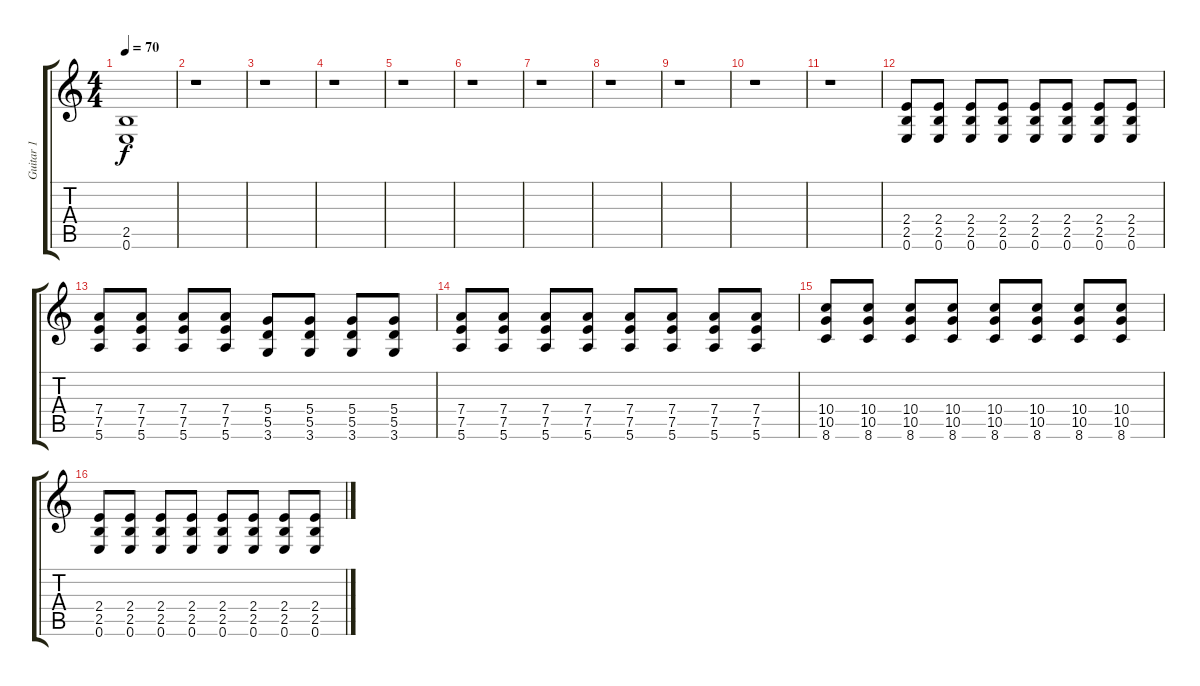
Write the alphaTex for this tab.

\track ("Guitar 1" "Guitar 1") {instrument distortionguitar}
\staff {score tabs}
\tuning (E4 B3 G3 D3 A2 E2) {hide}
\ts (4 4)
\tempo 70
\clef g2
\ks c
(2.5{t} 0.6{t}).1{dy f} |
r.1 |
r.1 |
r.1 |
r.1 |
r.1 |
r.1 |
r.1 |
r.1 |
r.1 |
r.1 |
(2.4 2.5 0.6).8 (2.4 2.5 0.6).8 (2.4 2.5 0.6).8 (2.4 2.5 0.6).8 (2.4 2.5 0.6).8 (2.4 2.5 0.6).8 (2.4 2.5 0.6).8 (2.4 2.5 0.6).8 |
(7.4 7.5 5.6).8 (7.4 7.5 5.6).8 (7.4 7.5 5.6).8 (7.4 7.5 5.6).8 (5.4 5.5 3.6).8 (5.4 5.5 3.6).8 (5.4 5.5 3.6).8 (5.4 5.5 3.6).8 |
(7.4 7.5 5.6).8 (7.4 7.5 5.6).8 (7.4 7.5 5.6).8 (7.4 7.5 5.6).8 (7.4 7.5 5.6).8 (7.4 7.5 5.6).8 (7.4 7.5 5.6).8 (7.4 7.5 5.6).8 |
(10.4 10.5 8.6).8 (10.4 10.5 8.6).8 (10.4 10.5 8.6).8 (10.4 10.5 8.6).8 (10.4 10.5 8.6).8 (10.4 10.5 8.6).8 (10.4 10.5 8.6).8 (10.4 10.5 8.6).8 |
(2.4 2.5 0.6).8 (2.4 2.5 0.6).8 (2.4 2.5 0.6).8 (2.4 2.5 0.6).8 (2.4 2.5 0.6).8 (2.4 2.5 0.6).8 (2.4 2.5 0.6).8 (2.4 2.5 0.6).8
